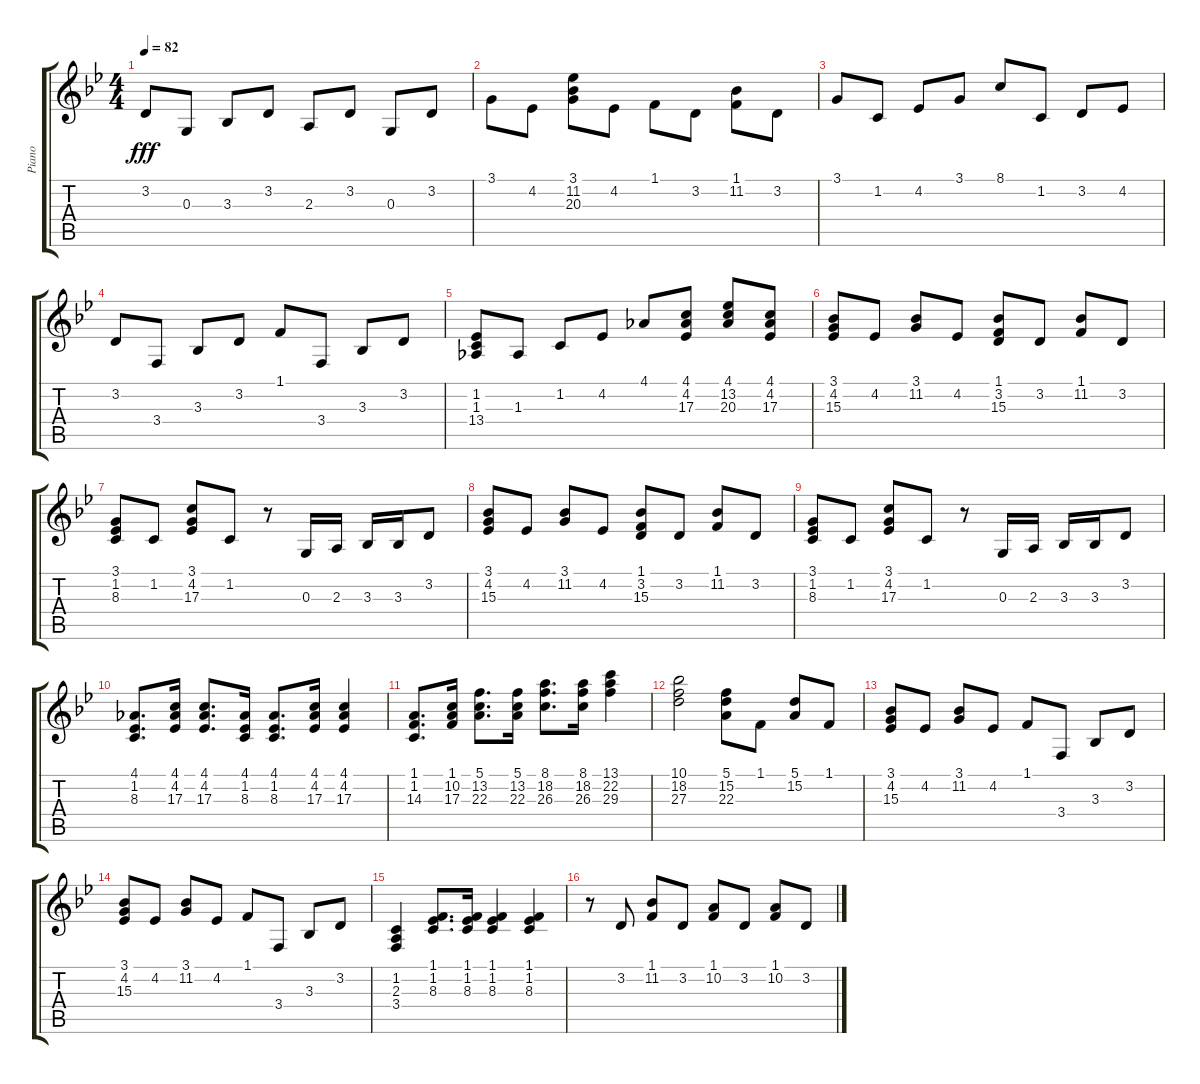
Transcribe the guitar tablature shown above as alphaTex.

\track ("Piano" "Piano") {instrument electricgrandpiano}
\staff {score tabs}
\tuning (E4 B3 G3 D3 A2 E2) {hide}
\ts (4 4)
\tempo 82
\clef g2
\ks bb
3.2.8{dy fff} 0.3.8 3.3.8 3.2.8 2.3.8 3.2.8 0.3.8 3.2.8 |
3.1.8{beam Down} 4.2.8{beam Down} (3.1 11.2 20.3).8{beam Down} 4.2.8{beam Down} 1.1.8{beam Down} 3.2.8{beam Down} (1.1 11.2).8{beam Down} 3.2.8{beam Down} |
3.1.8 1.2.8 4.2.8 3.1.8 8.1.8 1.2.8 3.2.8 4.2.8 |
3.2.8 3.4.8 3.3.8 3.2.8 1.1.8 3.4.8 3.3.8 3.2.8 |
(1.2 1.3 13.4).8 1.3.8 1.2.8 4.2.8 4.1.8 (4.1 4.2 17.3).8 (4.1 13.2 20.3).8 (4.1 4.2 17.3).8 |
(3.1 4.2 15.3).8 4.2.8 (3.1 11.2).8 4.2.8 (1.1 3.2 15.3).8 3.2.8 (1.1 11.2).8 3.2.8 |
(3.1 1.2 8.3).8 1.2.8 (3.1 4.2 17.3).8 1.2.8 r.8 0.3.16 2.3.16 3.3.16 3.3.16 3.2.8 |
(3.1 4.2 15.3).8 4.2.8 (3.1 11.2).8 4.2.8 (1.1 3.2 15.3).8 3.2.8 (1.1 11.2).8 3.2.8 |
(3.1 1.2 8.3).8 1.2.8 (3.1 4.2 17.3).8 1.2.8 r.8 0.3.16 2.3.16 3.3.16 3.3.16 3.2.8 |
(4.1 1.2 8.3).8{d} (4.1 4.2 17.3).16 (4.1 4.2 17.3).8{d} (4.1 1.2 8.3).16 (4.1 1.2 8.3).8{d} (4.1 4.2 17.3).16 (4.1 4.2 17.3).4 |
(1.1 1.2 14.3).8{d} (1.1 10.2 17.3).16 (5.1 13.2 22.3).8{d} (5.1 13.2 22.3).16 (8.1 18.2 26.3).8{d} (8.1 18.2 26.3).16 (13.1 22.2 29.3).4 |
(10.1 18.2 27.3).2 (5.1 15.2 22.3).8 1.1.8 (5.1 15.2).8 1.1.8 |
(3.1 4.2 15.3).8 4.2.8 (3.1 11.2).8 4.2.8 1.1.8 3.4.8 3.3.8 3.2.8 |
(3.1 4.2 15.3).8 4.2.8 (3.1 11.2).8 4.2.8 1.1.8 3.4.8 3.3.8 3.2.8 |
(1.2 2.3 3.4).4 (1.1 1.2 8.3).8{d} (1.1 1.2 8.3).16 (1.1 1.2 8.3).4 (1.1 1.2 8.3).4 |
r.8 3.2.8 (1.1 11.2).8 3.2.8 (1.1 10.2).8 3.2.8 (1.1 10.2).8 3.2.8
